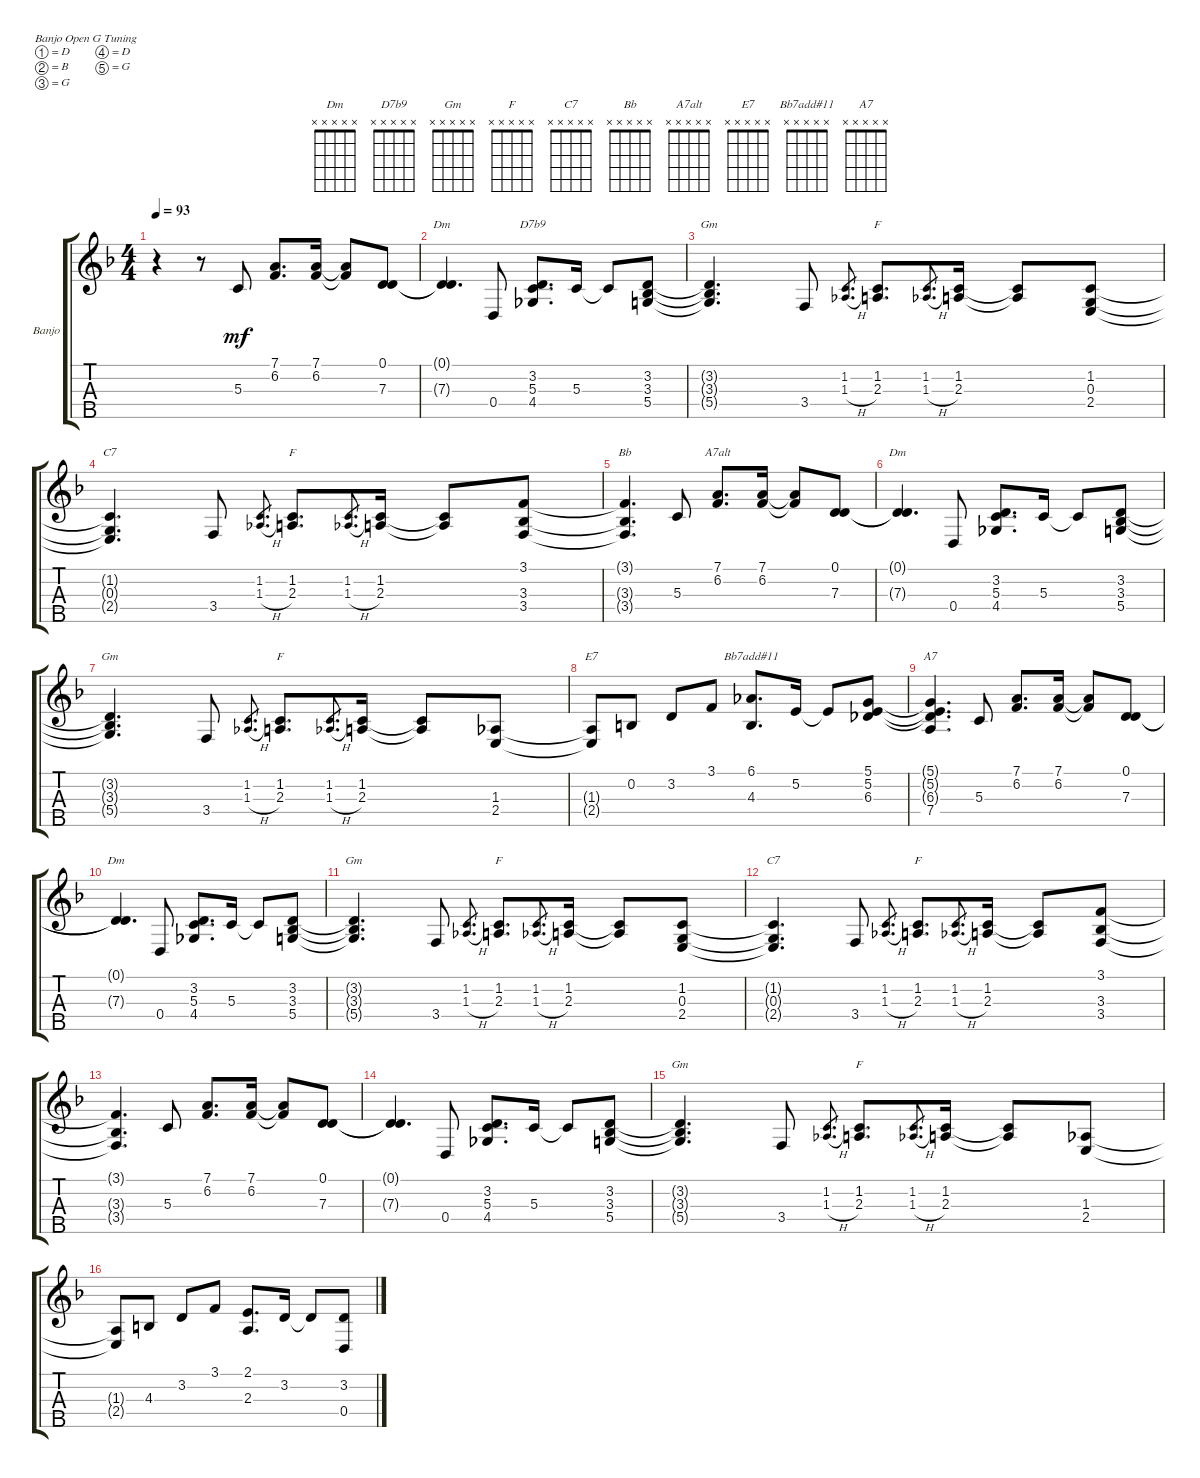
\defaultSystemsLayout 4
\bracketExtendMode groupsimilarinstruments
\firstSystemTrackNameOrientation horizontal
\otherSystemsTrackNameOrientation horizontal
\track ("Banjo" "Banjo") {instrument banjo}
\staff {score tabs}
\tuning (D4 B3 G3 D3 G4)
\chord ("Dm" x x x x x)
\chord ("D7b9" x x x x x)
\chord ("Gm" x x x x x)
\chord ("F" x x x x x)
\chord ("C7" x x x x x)
\chord ("Bb" x x x x x)
\chord ("A7alt" x x x x x)
\chord ("E7" x x x x x)
\chord ("Bb7add#11" x x x x x)
\chord ("A7" x x x x x)
\ts (4 4)
\tempo 93
\clef g2
\ks dminor
r.4{dy mf instrument banjo} r.8 5.3.8 (6.2 7.1).8{d} (7.1 6.2).16 (6.2{t} 7.1{t}).8 (7.3 0.1).8 |
(7.3{t} 0.1{t}).4{d ch "Dm"} 0.4.8 (4.4 5.3 3.2).8{d ch "D7b9"} 5.3.16 5.3{t}.8 (5.4 3.3 3.2).8 |
(3.3{t} 5.4{t} 3.2{t}).4{d ch "Gm"} 3.4.8 (1.3{h} 1.2).8{d gr} (2.3 1.2).8{d ch "F"} (1.3{h} 1.2).8{d gr} (2.3 1.2).16 (1.2{t} 2.3{t}).8 (2.4 1.2 0.3).8 |
(2.4{t} 1.2{t} 0.3{t}).4{d ch "C7"} 3.4.8 (1.3{h} 1.2).8{d gr} (2.3 1.2).8{d ch "F"} (1.3{h} 1.2).8{d gr} (2.3 1.2).16 (1.2{t} 2.3{t}).8 (3.4 3.3 3.1).8 |
(3.4{t} 3.3{t} 3.1{t}).4{d ch "Bb"} 5.3.8 (6.2 7.1).8{d ch "A7alt"} (7.1 6.2).16 (6.2{t} 7.1{t}).8 (7.3 0.1).8 |
(7.3{t} 0.1{t}).4{d ch "Dm"} 0.4.8 (4.4 5.3 3.2).8{d} 5.3.16 5.3{t}.8 (5.4 3.3 3.2).8 |
(3.3{t} 5.4{t} 3.2{t}).4{d ch "Gm"} 3.4.8 (1.3{h} 1.2).8{d gr} (2.3 1.2).8{d ch "F"} (1.3{h} 1.2).8{d gr} (2.3 1.2).16 (1.2{t} 2.3{t}).8 (2.4 1.3).8 |
(1.3{t} 2.4{t}).8{ch "E7"} 0.2.8 3.2.8 3.1.8 (6.1 4.3).8{d ch "Bb7add#11"} 5.2.16 5.2{t}.8 (5.2 5.1 6.3).8 |
(5.1{t} 5.2{t} 6.3{t} 7.4).4{d ch "A7"} 5.3.8 (6.2 7.1).8{d} (7.1 6.2).16 (6.2{t} 7.1{t}).8 (7.3 0.1).8 |
(7.3{t} 0.1{t}).4{d ch "Dm"} 0.4.8 (4.4 5.3 3.2).8{d} 5.3.16 5.3{t}.8 (5.4 3.3 3.2).8 |
(3.3{t} 5.4{t} 3.2{t}).4{d ch "Gm"} 3.4.8 (1.3{h} 1.2).8{d gr} (2.3 1.2).8{d ch "F"} (1.3{h} 1.2).8{d gr} (2.3 1.2).16 (1.2{t} 2.3{t}).8 (2.4 1.2 0.3).8 |
(2.4{t} 1.2{t} 0.3{t}).4{d ch "C7"} 3.4.8 (1.3{h} 1.2).8{d gr} (2.3 1.2).8{d ch "F"} (1.3{h} 1.2).8{d gr} (2.3 1.2).16 (1.2{t} 2.3{t}).8 (3.4 3.3 3.1).8 |
(3.4{t} 3.3{t} 3.1{t}).4{d} 5.3.8 (6.2 7.1).8{d} (7.1 6.2).16 (6.2{t} 7.1{t}).8 (7.3 0.1).8 |
(7.3{t} 0.1{t}).4{d} 0.4.8 (4.4 5.3 3.2).8{d} 5.3.16 5.3{t}.8 (5.4 3.3 3.2).8 |
(3.3{t} 5.4{t} 3.2{t}).4{d ch "Gm"} 3.4.8 (1.3{h} 1.2).8{d gr} (2.3 1.2).8{d ch "F"} (1.3{h} 1.2).8{d gr} (2.3 1.2).16 (1.2{t} 2.3{t}).8 (1.3 2.4).8 |
(1.3{t} 2.4{t}).8 4.3.8 3.2.8 3.1.8 (2.1 2.3).8{d} 3.2.16 3.2{t}.8 (3.2 0.4).8
